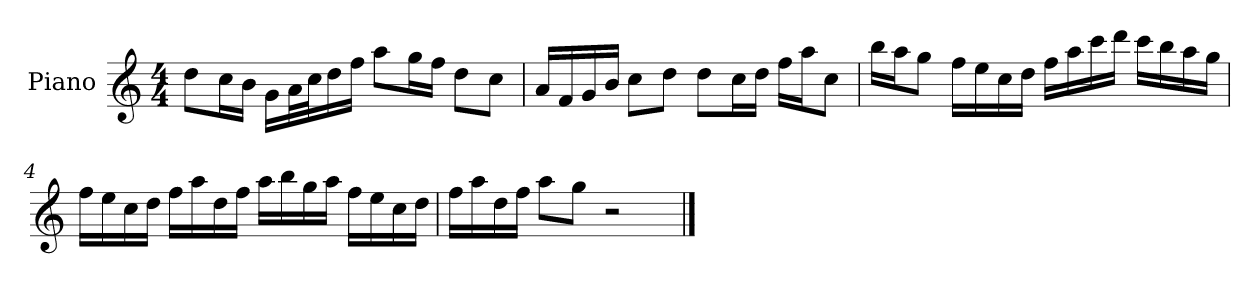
**kern
*part1
*staff1
*I"Piano
*I'P-no
*clefG2
*k[]
*M4/4
*MM90
=1
8dd\L
16cc\L
16b\JJ
16g\LL
32a\L
32cc\J
16dd\
16ff\JJ
8aa\L
16gg\L
16ff\JJ
8dd\L
8cc\J
=2
16a/LL
16f/
16g/
16b/JJ
8cc\L
8dd\J
8dd\L
16cc\L
16dd\JJ
16ff\LL
16aa\J
8cc\J
=3
16bb\LL
16aa\J
8gg\J
16ff\LL
16ee\
16cc\
16dd\JJ
16ff\LL
16aa\
16ccc\
16ddd\JJ
16ccc\LL
16bb\
16aa\
16gg\JJ
!!LO:LB:g=z
=4
16ff\LL
16ee\
16cc\
16dd\JJ
16ff\LL
16aa\
16dd\
16ff\JJ
16aa\LL
16bb\
16gg\
16aa\JJ
16ff\LL
16ee\
16cc\
16dd\JJ
=5
16ff\LL
16aa\
16dd\
16ff\JJ
8aa\L
8gg\J
2r
==
*-
